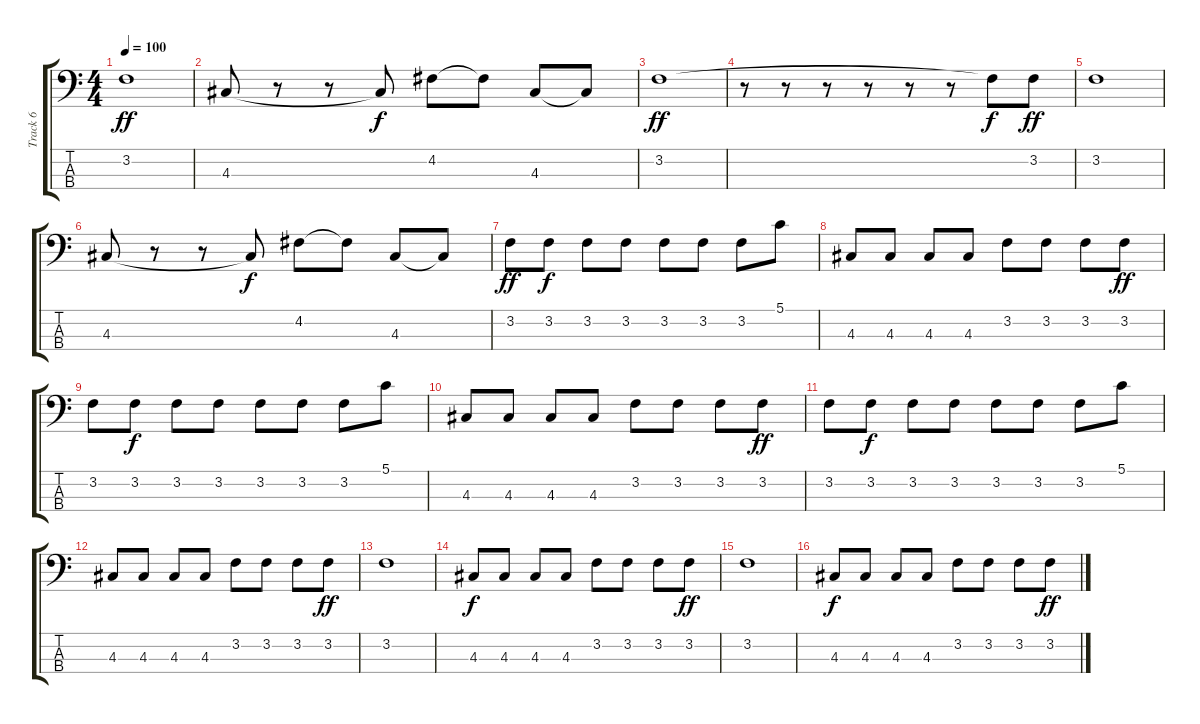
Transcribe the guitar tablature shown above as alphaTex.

\track ("Track 6" "Track 6") {instrument electricbassfinger}
\staff {score tabs}
\tuning (G2 D2 A1 E1) {hide}
\ts (4 4)
\tempo 100
\clef f4
\ks c
3.2.1{dy ff} |
4.3.8 r.8 r.8 4.3{t}.8{dy f} 4.2.8 4.2{t}.8 4.3.8 4.3{t}.8 |
3.2.1{dy ff} |
r.8 r.8 r.8 r.8 r.8 r.8 3.2{t}.8{dy f} 3.2.8{dy ff} |
3.2.1 |
4.3.8 r.8 r.8 4.3{t}.8{dy f} 4.2.8 4.2{t}.8 4.3.8 4.3{t}.8 |
3.2.8{dy ff} 3.2.8{dy f} 3.2.8 3.2.8 3.2.8 3.2.8 3.2.8 5.1.8 |
4.3.8 4.3.8 4.3.8 4.3.8 3.2.8 3.2.8 3.2.8 3.2.8{dy ff} |
3.2.8 3.2.8{dy f} 3.2.8 3.2.8 3.2.8 3.2.8 3.2.8 5.1.8 |
4.3.8 4.3.8 4.3.8 4.3.8 3.2.8 3.2.8 3.2.8 3.2.8{dy ff} |
3.2.8 3.2.8{dy f} 3.2.8 3.2.8 3.2.8 3.2.8 3.2.8 5.1.8 |
4.3.8 4.3.8 4.3.8 4.3.8 3.2.8 3.2.8 3.2.8 3.2.8{dy ff} |
3.2.1 |
4.3.8{dy f} 4.3.8 4.3.8 4.3.8 3.2.8 3.2.8 3.2.8 3.2.8{dy ff} |
3.2.1 |
4.3.8{dy f} 4.3.8 4.3.8 4.3.8 3.2.8 3.2.8 3.2.8 3.2.8{dy ff}
